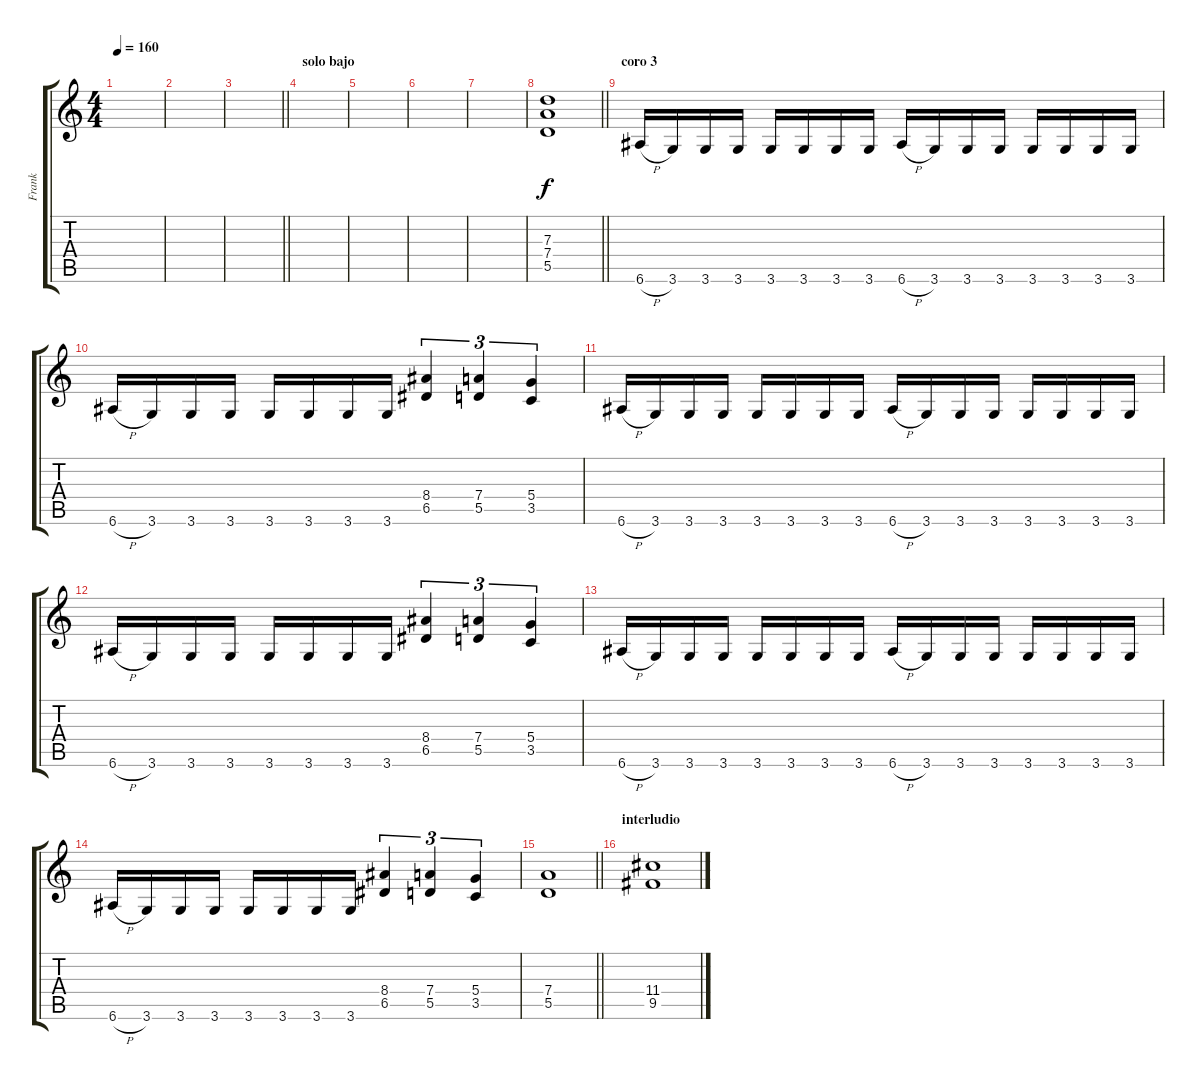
\track ("Frank" "Frank") {solo instrument overdrivenguitar}
\staff {score tabs}
\tuning (E4 B3 G3 D3 A2 E2) {hide}
\ts (4 4)
\tempo 160
\clef g2
\ks c
|
|
\barLineRight lightlight
|
\section ("" "solo bajo")
|
|
|
|
\barLineRight lightlight
(7.3 7.4 5.5).1 |
\section ("" "coro 3")
6.6{h}.16 3.6.16 3.6.16 3.6.16 3.6.16 3.6.16 3.6.16 3.6.16 6.6{h}.16 3.6.16 3.6.16 3.6.16 3.6.16 3.6.16 3.6.16 3.6.16 |
6.6{h}.16 3.6.16 3.6.16 3.6.16 3.6.16 3.6.16 3.6.16 3.6.16 (8.4 6.5).4{tu (3 2)} (7.4 5.5).4{tu (3 2)} (5.4 3.5).4{tu (3 2)} |
6.6{h}.16 3.6.16 3.6.16 3.6.16 3.6.16 3.6.16 3.6.16 3.6.16 6.6{h}.16 3.6.16 3.6.16 3.6.16 3.6.16 3.6.16 3.6.16 3.6.16 |
6.6{h}.16 3.6.16 3.6.16 3.6.16 3.6.16 3.6.16 3.6.16 3.6.16 (8.4 6.5).4{tu (3 2)} (7.4 5.5).4{tu (3 2)} (5.4 3.5).4{tu (3 2)} |
6.6{h}.16 3.6.16 3.6.16 3.6.16 3.6.16 3.6.16 3.6.16 3.6.16 6.6{h}.16 3.6.16 3.6.16 3.6.16 3.6.16 3.6.16 3.6.16 3.6.16 |
6.6{h}.16 3.6.16 3.6.16 3.6.16 3.6.16 3.6.16 3.6.16 3.6.16 (8.4 6.5).4{tu (3 2)} (7.4 5.5).4{tu (3 2)} (5.4 3.5).4{tu (3 2)} |
\barLineRight lightlight
(7.4 5.5).1 |
\section ("" "interludio")
(11.4 9.5).1
